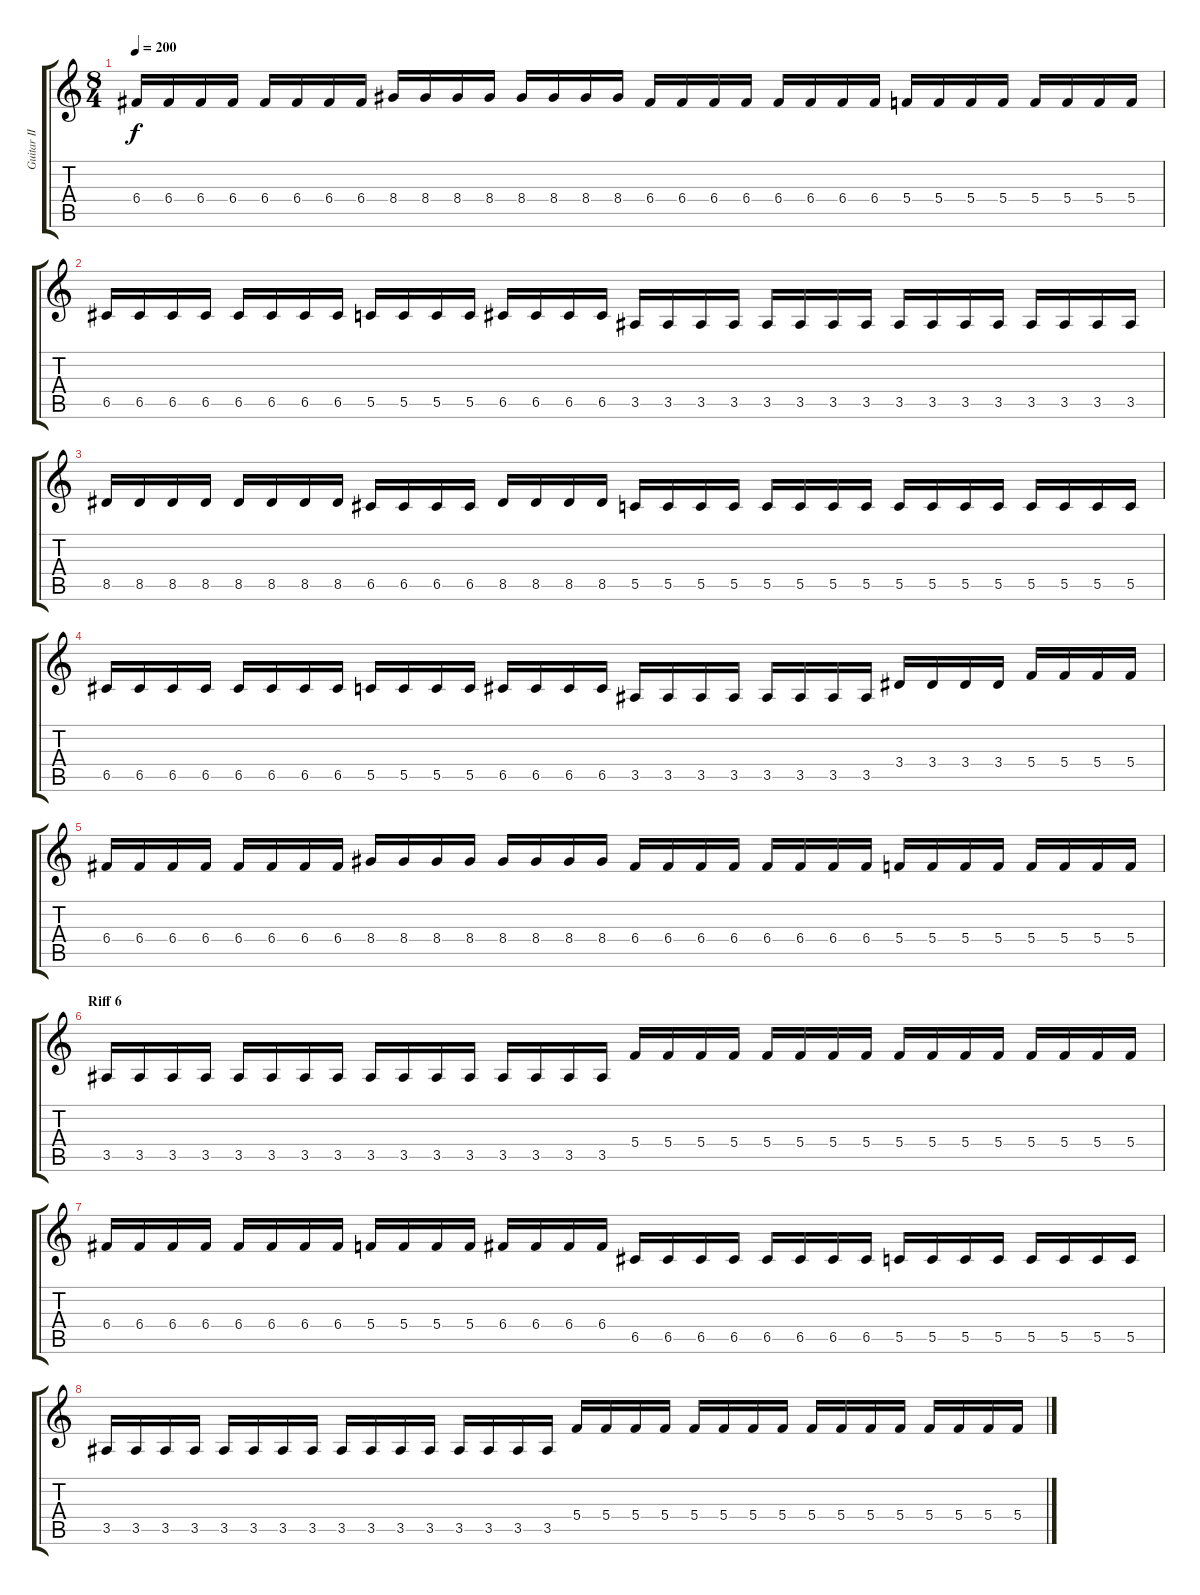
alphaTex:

\track ("Guitar II" "Guitar II") {instrument distortionguitar}
\staff {score tabs}
\tuning (D4 A3 F3 C3 G2 D2) {hide}
\ts (8 4)
\tempo 200
\clef g2
\ks c
6.4.16{dy f} 6.4.16 6.4.16 6.4.16 6.4.16 6.4.16 6.4.16 6.4.16 8.4.16 8.4.16 8.4.16 8.4.16 8.4.16 8.4.16 8.4.16 8.4.16 6.4.16 6.4.16 6.4.16 6.4.16 6.4.16 6.4.16 6.4.16 6.4.16 5.4.16 5.4.16 5.4.16 5.4.16 5.4.16 5.4.16 5.4.16 5.4.16 |
6.5.16 6.5.16 6.5.16 6.5.16 6.5.16 6.5.16 6.5.16 6.5.16 5.5.16 5.5.16 5.5.16 5.5.16 6.5.16 6.5.16 6.5.16 6.5.16 3.5.16 3.5.16 3.5.16 3.5.16 3.5.16 3.5.16 3.5.16 3.5.16 3.5.16 3.5.16 3.5.16 3.5.16 3.5.16 3.5.16 3.5.16 3.5.16 |
8.5.16 8.5.16 8.5.16 8.5.16 8.5.16 8.5.16 8.5.16 8.5.16 6.5.16 6.5.16 6.5.16 6.5.16 8.5.16 8.5.16 8.5.16 8.5.16 5.5.16 5.5.16 5.5.16 5.5.16 5.5.16 5.5.16 5.5.16 5.5.16 5.5.16 5.5.16 5.5.16 5.5.16 5.5.16 5.5.16 5.5.16 5.5.16 |
6.5.16 6.5.16 6.5.16 6.5.16 6.5.16 6.5.16 6.5.16 6.5.16 5.5.16 5.5.16 5.5.16 5.5.16 6.5.16 6.5.16 6.5.16 6.5.16 3.5.16 3.5.16 3.5.16 3.5.16 3.5.16 3.5.16 3.5.16 3.5.16 3.4.16 3.4.16 3.4.16 3.4.16 5.4.16 5.4.16 5.4.16 5.4.16 |
6.4.16 6.4.16 6.4.16 6.4.16 6.4.16 6.4.16 6.4.16 6.4.16 8.4.16 8.4.16 8.4.16 8.4.16 8.4.16 8.4.16 8.4.16 8.4.16 6.4.16 6.4.16 6.4.16 6.4.16 6.4.16 6.4.16 6.4.16 6.4.16 5.4.16 5.4.16 5.4.16 5.4.16 5.4.16 5.4.16 5.4.16 5.4.16 |
\section ("" "Riff 6")
3.5.16 3.5.16 3.5.16 3.5.16 3.5.16 3.5.16 3.5.16 3.5.16 3.5.16 3.5.16 3.5.16 3.5.16 3.5.16 3.5.16 3.5.16 3.5.16 5.4.16 5.4.16 5.4.16 5.4.16 5.4.16 5.4.16 5.4.16 5.4.16 5.4.16 5.4.16 5.4.16 5.4.16 5.4.16 5.4.16 5.4.16 5.4.16 |
6.4.16 6.4.16 6.4.16 6.4.16 6.4.16 6.4.16 6.4.16 6.4.16 5.4.16 5.4.16 5.4.16 5.4.16 6.4.16 6.4.16 6.4.16 6.4.16 6.5.16 6.5.16 6.5.16 6.5.16 6.5.16 6.5.16 6.5.16 6.5.16 5.5.16 5.5.16 5.5.16 5.5.16 5.5.16 5.5.16 5.5.16 5.5.16 |
3.5.16 3.5.16 3.5.16 3.5.16 3.5.16 3.5.16 3.5.16 3.5.16 3.5.16 3.5.16 3.5.16 3.5.16 3.5.16 3.5.16 3.5.16 3.5.16 5.4.16 5.4.16 5.4.16 5.4.16 5.4.16 5.4.16 5.4.16 5.4.16 5.4.16 5.4.16 5.4.16 5.4.16 5.4.16 5.4.16 5.4.16 5.4.16
